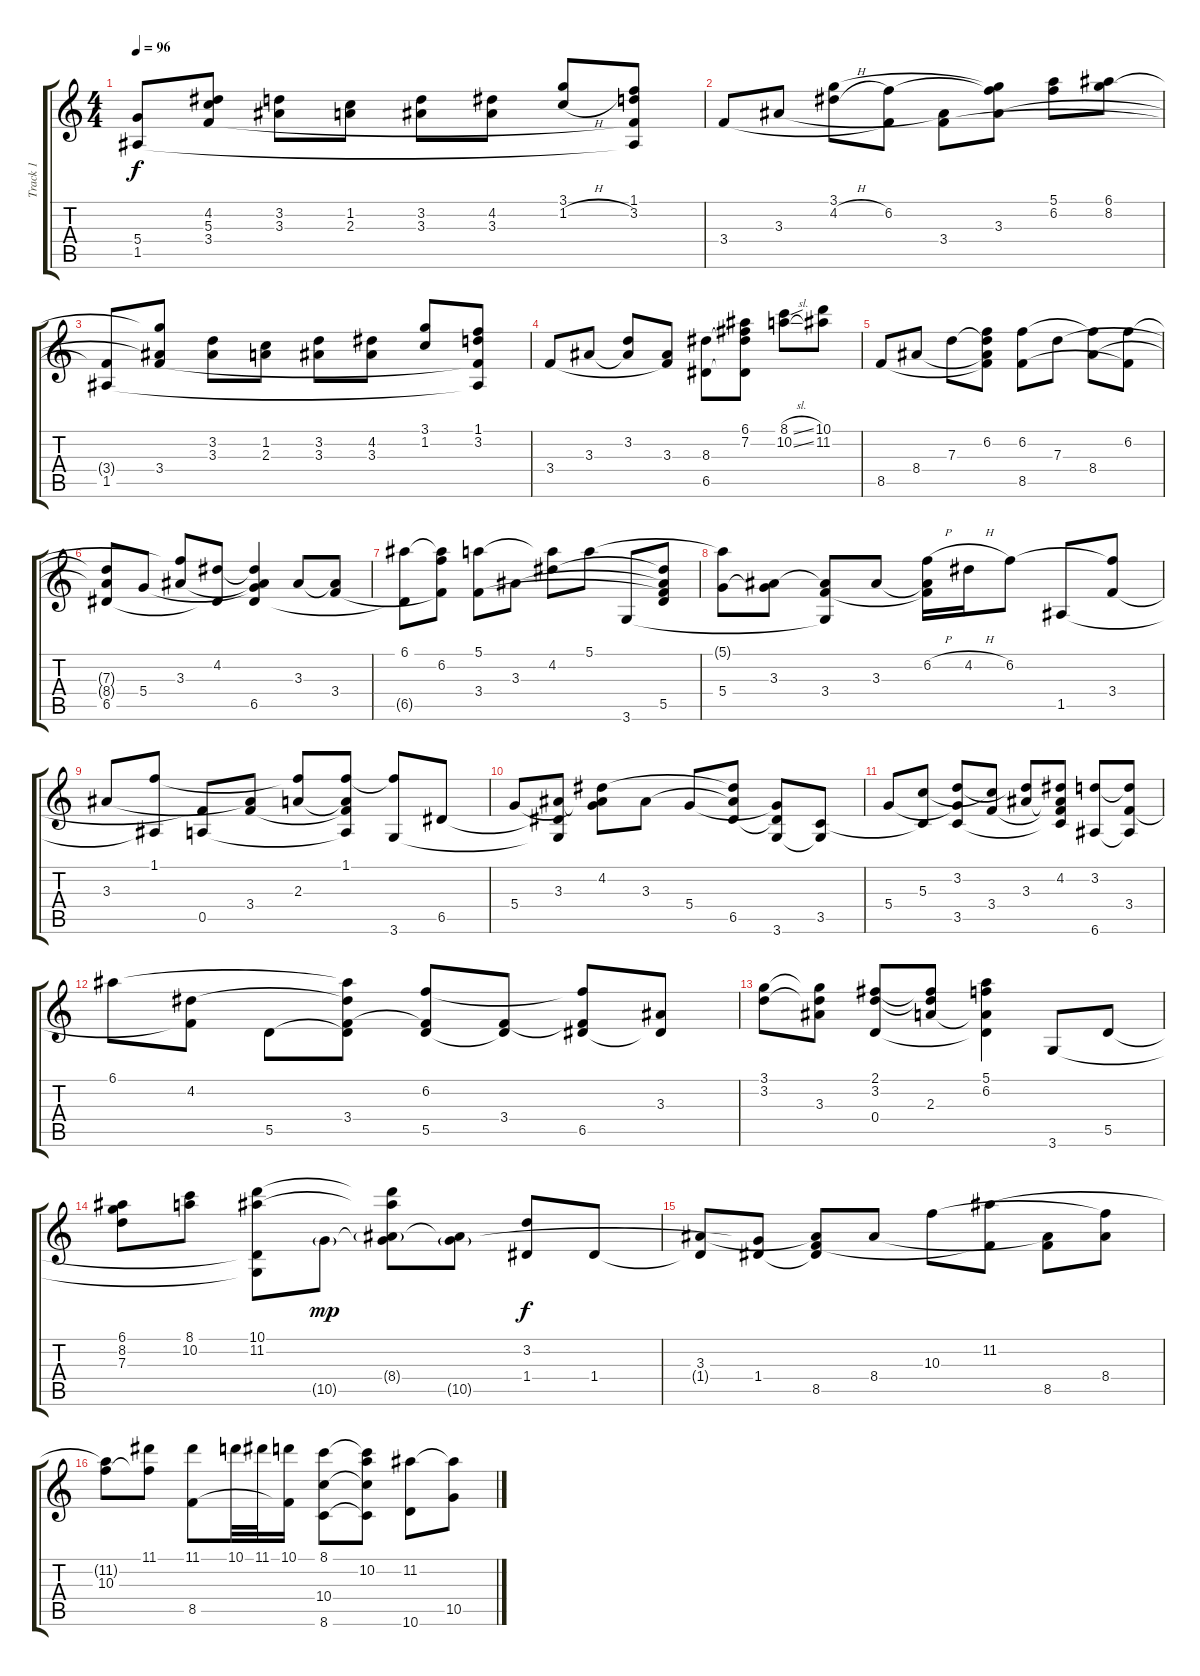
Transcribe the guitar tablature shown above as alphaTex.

\track ("Track 1" "Track 1") {instrument acousticguitarsteel}
\staff {score tabs}
\tuning (E4 B3 G3 D3 A2 E2) {hide}
\ts (4 4)
\tempo 96
\clef g2
\ks c
(5.4{t} 1.5).8{dy f} (4.2{t} 5.3{t} 3.4).8 (3.2 3.3).8 (1.2 2.3).8 (3.2 3.3).8 (4.2 3.3).8 (3.1 1.2{h}).8 (1.1 3.2 3.4{t} 1.5{t}).8 |
3.4.8 3.3.8 (3.1 4.2{h}).8 (6.2 3.4{t}).8 (3.3{t} 3.4).8 (3.1{t} 6.2{t} 3.3).8 (5.1 6.2).8 (6.1 8.2).8 |
(3.4{t} 1.5).8 (8.2{t} 3.3{t} 3.4).8 (3.2 3.3).8 (1.2 2.3).8 (3.2 3.3).8 (4.2 3.3).8 (3.1 1.2).8 (1.1 3.2 3.4{t} 1.5{t}).8 |
3.4.8 3.3.8 (3.2 3.3{t}).8 (3.3 3.4{t}).8 (8.3 6.5).8 (6.1 7.2 8.3{t} 6.5{t}).8 (8.1{sl} 10.2{sl}).8 (10.1 11.2).8 |
8.5.8 8.4.8 7.3.8 (6.2 7.3{t} 8.4{t} 8.5{t}).8 (6.2 8.5).8 7.3.8 (6.2{t} 8.4).8 (6.2 8.5{t}).8 |
(7.3{t} 8.4{t} 6.5).8 5.4.8 (6.2{t} 3.3).8 (4.2 6.5{t}).8 (4.2{t} 3.3{t} 5.4{t} 6.5).4 3.3.8 (3.3{t} 3.4).8 |
(6.1 6.5{t}).8 (6.1{t} 6.2 3.4{t}).8 (5.1 3.4).8 3.3.8 (5.1{t} 4.2).8 5.1.8 3.6.8 (4.2{t} 3.3{t} 3.4{t} 5.5).8 |
(5.1{t} 5.4).8 (3.3 5.4{t}).8 (3.3{t} 3.4 3.6{t}).8 3.3.8 (6.2{h} 3.3{t} 3.4{t}).16 4.2{h}.16 6.2.8 1.5.8 (6.2{t} 3.4).8 |
3.3.8 (1.1 1.5{t}).8 (3.4{t} 0.5).8 (3.3{t} 3.4).8 (1.1{t} 2.3).8 (1.1 2.3{t} 3.4{t} 0.5{t}).8 (1.1{t} 3.6).8 6.5.8 |
5.4.8 (3.3 6.5{t} 3.6{t}).8 (4.2 3.3{t} 5.4{t}).8 3.3.8 5.4.8 (4.2{t} 3.3{t} 6.5).8 (5.4{t} 6.5{t} 3.6).8 (3.5 3.6{t}).8 |
5.4.8 (5.3 3.5{t}).8 (3.2 5.4{t} 3.5).8 (5.3{t} 3.4).8 (3.2{t} 3.3).8 (4.2 3.3{t} 3.4{t} 3.5{t}).8 (3.2 6.6).8 (3.2{t} 3.4 6.6{t}).8 |
6.1.8 (4.2 3.4{t}).8 5.5.8 (6.1{t} 4.2{t} 3.4 5.5{t}).8 (6.2 3.4{t} 5.5).8 (3.4 5.5{t}).8 (6.2{t} 3.4{t} 6.5).8 (3.3 6.5{t}).8 |
(3.1 3.2).8 (3.1{t} 3.2{t} 3.3).8 (2.1 3.2 0.4).8 (2.1{t} 3.2{t} 2.3).8 (5.1 6.2 2.3{t} 0.4{t}).4 3.6.8 5.5.8 |
(6.1 8.2 7.3).8 (8.1 10.2).8 (10.1 11.2 5.5{t} 3.6{t}).8 10.5{g}.8{dy mp} (10.1{t} 11.2{t} 8.4{g} 10.5{t}).8 (8.4{t} 10.5{g}).8 (3.2 1.4).8{dy f} 1.4.8 |
(3.3 1.4{t}).8 (1.4 10.5{t}).8 (3.3{t} 1.4{t} 8.5).8 8.4.8 10.3.8 (11.2 8.5{t}).8 (8.4{t} 8.5).8 (10.3{t} 8.4).8 |
(11.2{t} 10.3).8 (11.1 10.3{t}).8 (11.1 8.5).8 10.1.32 11.1.32 (10.1 8.5{t}).16 (8.1 10.4 8.6).8 (8.1{t} 10.2 10.4{t} 8.6{t}).8 (11.2 10.6).8 (11.2{t} 10.5).8
